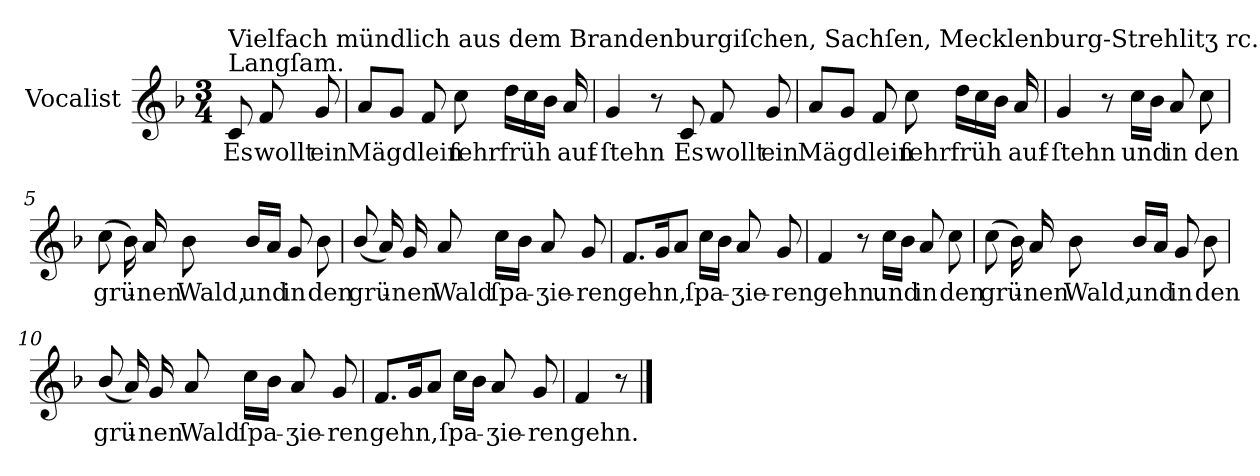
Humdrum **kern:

**kern	**text
*part1	*part1
*staff1	*staff1
*I"Vocalist	*
*k[b-]	*
*F:	*
*M3/4	*
=	=
!LO:TX:a:t=Langſam.	!
!LO:TX:a:t=Vielfach mündlich aus dem Brandenburgiſchen, Sachſen, Mecklenburg-Strehlitʒ rc. 1838. Odenwald, Trier.	!
8c	Es
8f	wollt
8g	ein
=1	=1
8aL	Mägdlein
8gJ	.
8f	.
8cc	ſehr
16ddLL	früh
16cc	.
16b-JJ	.
16a	auf-
=2	=2
4g	-ſtehn
8r	.
8c	Es
8f	wollt
8g	ein
=3	=3
8aL	Mägdlein
8gJ	.
8f	.
8cc	ſehr
16ddLL	früh
16cc	.
16b-JJ	.
16a	auf-
=4	=4
4g	-ſtehn
8r	.
16ccLL	und
16b-JJ	.
8a	in
8cc	den
=5	=5
(8cc	grü-
16b-)	.
16a	-nen
8b-	Wald,
16b-LL	und
16aJJ	.
8g	in
8b-	den
=6	=6
(8b-/	grü-
16a)	.
16g	-nen
8a	Wald
16ccLL	ſpa-
16b-JJ	.
8a	-ʒie-
8g	-ren
=7	=7
8.fL	gehn,
16gK	.
8aJ	.
16ccLL	ſpa-
16b-JJ	.
8a	-ʒie-
8g	-ren
=8	=8
4f	gehn.
8r	.
16ccLL	und
16b-JJ	.
8a	in
8cc	den
=9	=9
(8cc	grü-
16b-)	.
16a	-nen
8b-	Wald,
16b-LL	und
16aJJ	.
8g	in
8b-	den
=10	=10
(8b-/	grü-
16a)	.
16g	-nen
8a	Wald
16ccLL	ſpa-
16b-JJ	.
8a	-ʒie-
8g	-ren
=11	=11
8.fL	gehn,
16gK	.
8aJ	.
16ccLL	ſpa-
16b-JJ	.
8a	-ʒie-
8g	-ren
=12	=12
4f	gehn.
8r	.
==	==
*-	*-
